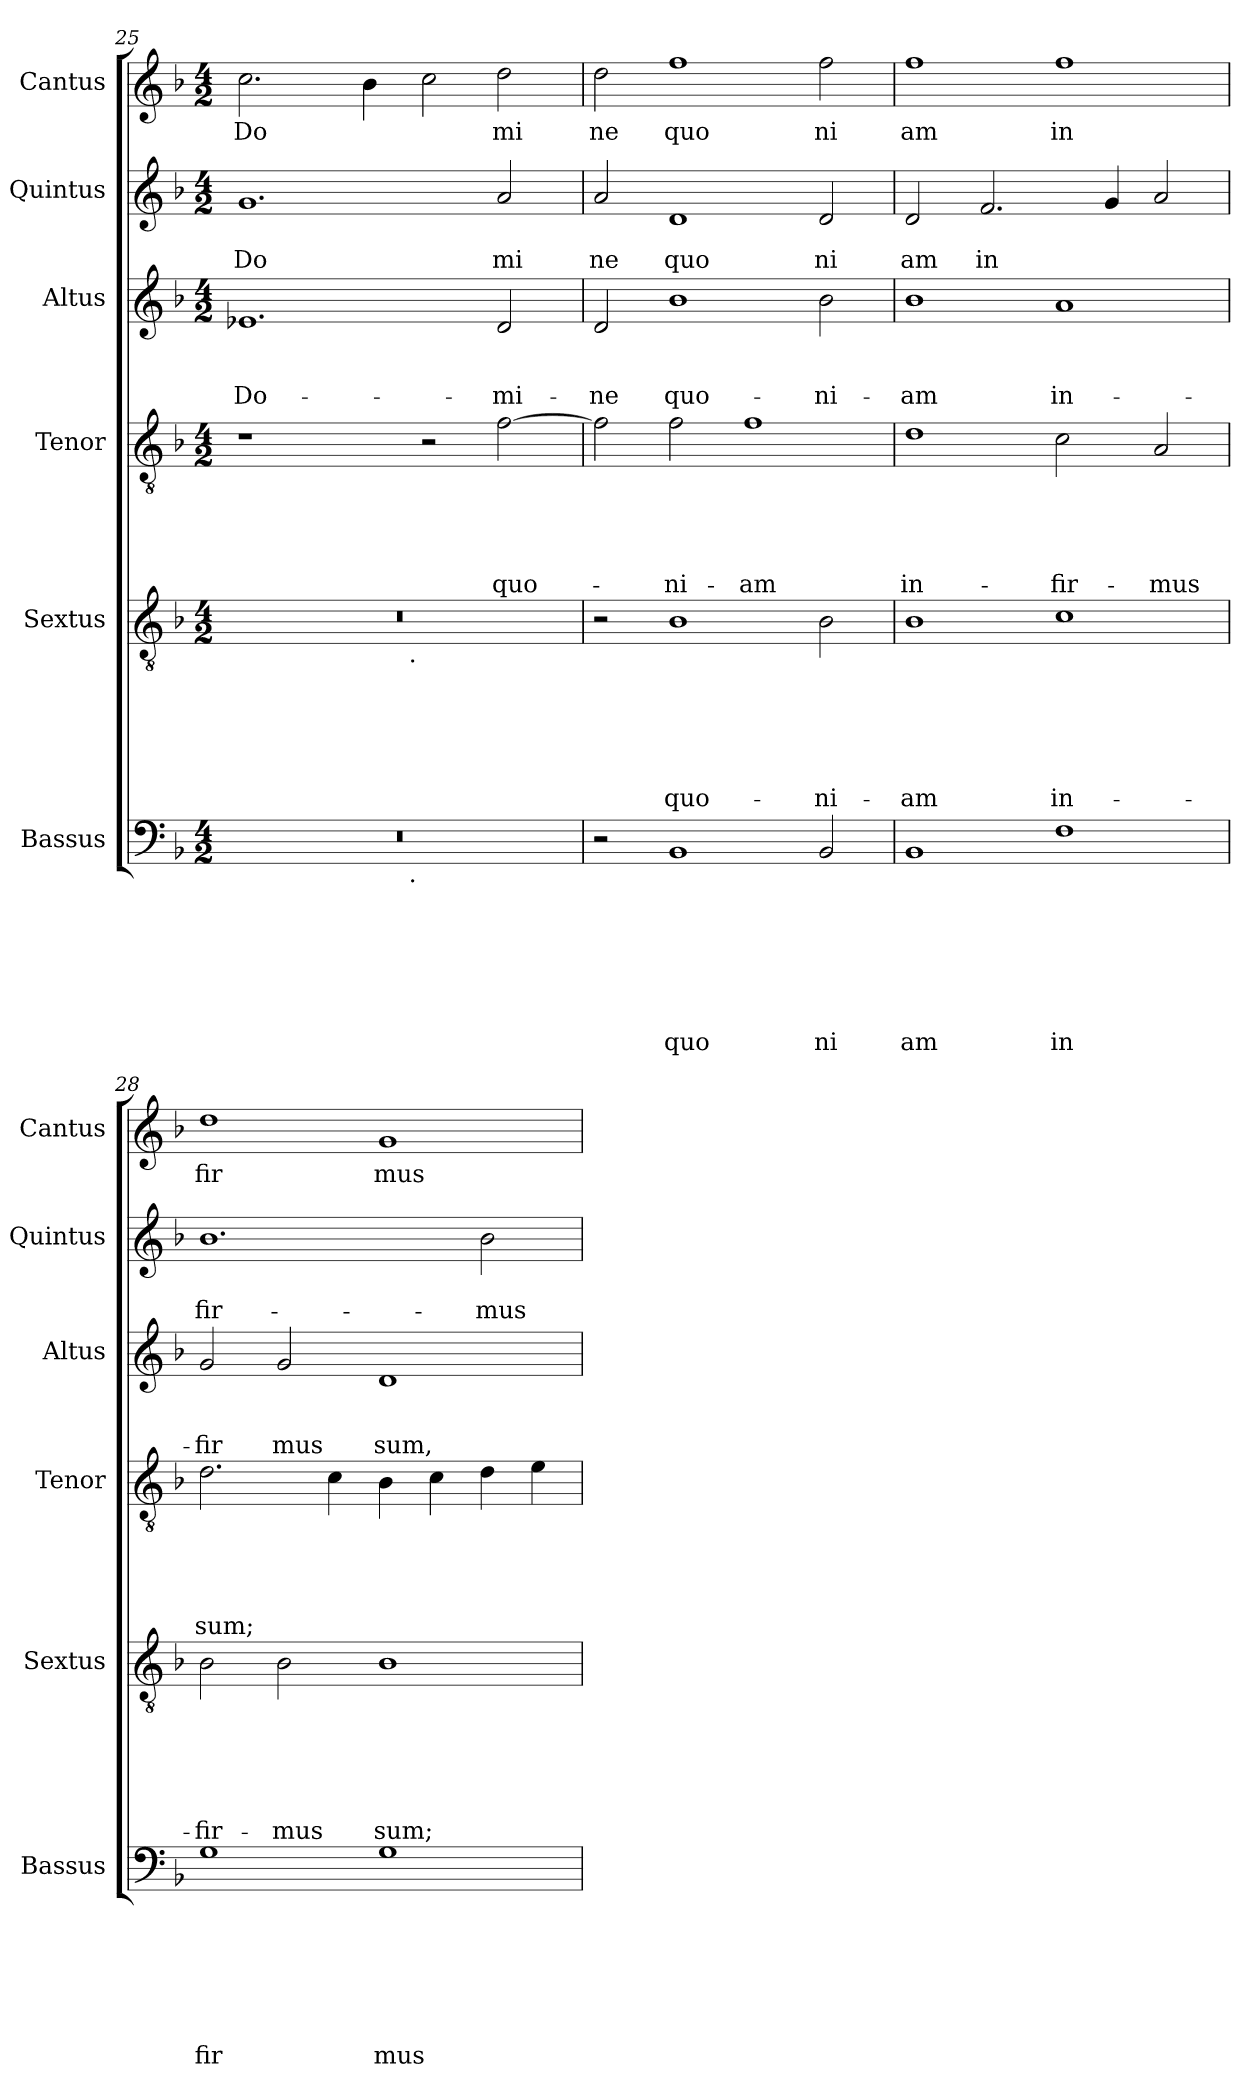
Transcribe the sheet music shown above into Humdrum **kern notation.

**kern	**text	**text	**text	**text	**text	**text	**text	**kern	**text	**text	**text	**text	**text	**text	**kern	**text	**text	**text	**text	**text	**kern	**text	**text	**text	**kern	**text	**text	**kern	**text
*part6	*part6	*part6	*part6	*part6	*part6	*part6	*part6	*part5	*part5	*part5	*part5	*part5	*part5	*part5	*part4	*part4	*part4	*part4	*part4	*part4	*part3	*part3	*part3	*part3	*part2	*part2	*part2	*part1	*part1
*staff6	*staff6	*staff6	*staff6	*staff6	*staff6	*staff6	*staff6	*staff5	*staff5	*staff5	*staff5	*staff5	*staff5	*staff5	*staff4	*staff4	*staff4	*staff4	*staff4	*staff4	*staff3	*staff3	*staff3	*staff3	*staff2	*staff2	*staff2	*staff1	*staff1
*I"Bassus	*	*	*	*	*	*	*	*I"Sextus	*	*	*	*	*	*	*I"Tenor	*	*	*	*	*	*I"Altus	*	*	*	*I"Quintus	*	*	*I"Cantus	*
*I'Bassus	*	*	*	*	*	*	*	*I'Sextus	*	*	*	*	*	*	*I'Tenor	*	*	*	*	*	*I'Altus	*	*	*	*I'Quintus	*	*	*I'Cantus	*
*clefF4	*	*	*	*	*	*	*	*clefGv2	*	*	*	*	*	*	*clefGv2	*	*	*	*	*	*clefG2	*	*	*	*clefG2	*	*	*clefG2	*
*k[b-]	*	*	*	*	*	*	*	*k[b-]	*	*	*	*	*	*	*k[b-]	*	*	*	*	*	*k[b-]	*	*	*	*k[b-]	*	*	*k[b-]	*
*F:	*	*	*	*	*	*	*	*F:	*	*	*	*	*	*	*F:	*	*	*	*	*	*F:	*	*	*	*F:	*	*	*F:	*
*M4/2	*	*	*	*	*	*	*	*M4/2	*	*	*	*	*	*	*M4/2	*	*	*	*	*	*M4/2	*	*	*	*M4/2	*	*	*M4/2	*
=25	=25	=25	=25	=25	=25	=25	=25	=25	=25	=25	=25	=25	=25	=25	=25	=25	=25	=25	=25	=25	=25	=25	=25	=25	=25	=25	=25	=25	=25
!	!	!	!	!	!	!	!	!	!	!	!	!	!	!	!	!	!	!	!	!	!	!	!	!LO:LY:b	!	!	!LO:LY:b	!	!LO:LY:b
*^	*	*	*	*	*	*	*	*^	*	*	*	*	*	*	*	*	*	*	*	*	*	*	*	*	*	*	*	*	*
0r	2ryy	.	.	.	.	.	.	.	0r	2ryy	.	.	.	.	.	.	1r	.	.	.	.	.	1.e-X	.	.	Do-	1.g	.	Do	2.cc\	Do
.	4...ryy	.	.	.	.	.	.	.	.	4...ryy	.	.	.	.	.	.	.	.	.	.	.	.	.	.	.	.	.	.	.	.	.
.	.	.	.	.	.	.	.	.	.	.	.	.	.	.	.	.	.	.	.	.	.	.	.	.	.	.	.	.	.	4b-\	.
!	!	!	!	!	!	!	!	!	!	!LO:TX:b:t=.	!	!	!	!	!	!	!	!	!	!	!	!	!	!	!	!	!	!	!	!	!
!	!LO:TX:b:t=.	!	!	!	!	!	!	!	!	!	!	!	!	!	!	!	!	!	!	!	!	!	!	!	!	!	!	!	!	!	!
.	1ryy	.	.	.	.	.	.	.	.	1ryy	.	.	.	.	.	.	.	.	.	.	.	.	.	.	.	.	.	.	.	.	.
.	.	.	.	.	.	.	.	.	.	.	.	.	.	.	.	.	2r	.	.	.	.	.	.	.	.	.	.	.	.	2cc\	.
!	!	!	!	!	!	!	!	!	!	!	!	!	!	!	!	!	!	!	!	!	!	!LO:LY:b	!	!	!	!LO:LY:b	!	!	!LO:LY:b	!	!LO:LY:b
.	.	.	.	.	.	.	.	.	.	.	.	.	.	.	.	.	[>2f\	.	.	.	.	quo-	2d/	.	.	-mi-	2a/	.	mi	2dd\	mi
.	32ryy	.	.	.	.	.	.	.	.	32ryy	.	.	.	.	.	.	.	.	.	.	.	.	.	.	.	.	.	.	.	.	.
=26	=26	=26	=26	=26	=26	=26	=26	=26	=26	=26	=26	=26	=26	=26	=26	=26	=26	=26	=26	=26	=26	=26	=26	=26	=26	=26	=26	=26	=26	=26	=26
!	!	!	!	!	!	!	!	!	!	!	!	!	!	!	!	!	!	!	!	!	!	!	!	!	!	!LO:LY:b	!	!	!LO:LY:b	!	!LO:LY:b
*v	*v	*	*	*	*	*	*	*	*	*	*	*	*	*	*	*	*	*	*	*	*	*	*	*	*	*	*	*	*	*	*
*	*	*	*	*	*	*	*	*v	*v	*	*	*	*	*	*	*	*	*	*	*	*	*	*	*	*	*	*	*	*	*
2r	.	.	.	.	.	.	.	2r	.	.	.	.	.	.	2f\]	.	.	.	.	.	2d/	.	.	-ne	2a/	.	ne	2dd\	ne
!	!	!	!	!	!	!	!LO:LY:b	!	!	!	!	!	!	!LO:LY:b	!	!	!	!	!	!LO:LY:b	!	!	!	!LO:LY:b	!	!	!LO:LY:b	!	!LO:LY:b
1BB-	.	.	.	.	.	.	quo	1B-	.	.	.	.	.	quo-	2f\	.	.	.	.	-ni-	1b-	.	.	quo-	1d	.	quo	1ff	quo
!	!	!	!	!	!	!	!	!	!	!	!	!	!	!	!	!	!	!	!	!LO:LY:b	!	!	!	!	!	!	!	!	!
.	.	.	.	.	.	.	.	.	.	.	.	.	.	.	1f	.	.	.	.	-am	.	.	.	.	.	.	.	.	.
!	!	!	!	!	!	!	!LO:LY:b	!	!	!	!	!	!	!LO:LY:b	!	!	!	!	!	!	!	!	!	!LO:LY:b	!	!	!LO:LY:b	!	!LO:LY:b
2BB-/	.	.	.	.	.	.	ni	2B-\	.	.	.	.	.	-ni-	.	.	.	.	.	.	2b-\	.	.	-ni-	2d/	.	ni	2ff\	ni
=27	=27	=27	=27	=27	=27	=27	=27	=27	=27	=27	=27	=27	=27	=27	=27	=27	=27	=27	=27	=27	=27	=27	=27	=27	=27	=27	=27	=27	=27
!	!	!	!	!	!	!	!LO:LY:b	!	!	!	!	!	!	!LO:LY:b	!	!	!	!	!	!LO:LY:b	!	!	!	!LO:LY:b	!	!	!LO:LY:b	!	!LO:LY:b
1BB-	.	.	.	.	.	.	am	1B-	.	.	.	.	.	-am	1d	.	.	.	.	in-	1b-	.	.	-am	2d/	.	am	1ff	am
!	!	!	!	!	!	!	!	!	!	!	!	!	!	!	!	!	!	!	!	!	!	!	!	!	!	!	!LO:LY:b	!	!
.	.	.	.	.	.	.	.	.	.	.	.	.	.	.	.	.	.	.	.	.	.	.	.	.	2.f/	.	in	.	.
!	!	!	!	!	!	!	!LO:LY:b	!	!	!	!	!	!	!LO:LY:b	!	!	!	!	!	!LO:LY:b	!	!	!	!LO:LY:b	!	!	!	!	!LO:LY:b
1F	.	.	.	.	.	.	in	1c	.	.	.	.	.	in-	2c\	.	.	.	.	-fir-	1a	.	.	in-	.	.	.	1ff	in
.	.	.	.	.	.	.	.	.	.	.	.	.	.	.	.	.	.	.	.	.	.	.	.	.	4g/	.	.	.	.
!	!	!	!	!	!	!	!	!	!	!	!	!	!	!	!	!	!	!	!	!LO:LY:b	!	!	!	!	!	!	!	!	!
.	.	.	.	.	.	.	.	.	.	.	.	.	.	.	2A/	.	.	.	.	-mus	.	.	.	.	2a/	.	.	.	.
!!LO:PB:g=z
=28	=28	=28	=28	=28	=28	=28	=28	=28	=28	=28	=28	=28	=28	=28	=28	=28	=28	=28	=28	=28	=28	=28	=28	=28	=28	=28	=28	=28	=28
!	!	!	!	!	!	!	!LO:LY:b	!	!	!	!	!	!	!LO:LY:b	!	!	!	!	!	!LO:LY:b	!	!	!	!LO:LY:b	!	!	!LO:LY:b	!	!LO:LY:b
1G	.	.	.	.	.	.	fir	2B-\	.	.	.	.	.	-fir-	2.d\	.	.	.	.	sum;	2g/	.	.	-fir	1.b-	.	fir-	1dd	fir
!	!	!	!	!	!	!	!	!	!	!	!	!	!	!LO:LY:b	!	!	!	!	!	!	!	!	!	!LO:LY:b	!	!	!	!	!
.	.	.	.	.	.	.	.	2B-\	.	.	.	.	.	-mus	.	.	.	.	.	.	2g/	.	.	mus	.	.	.	.	.
.	.	.	.	.	.	.	.	.	.	.	.	.	.	.	4c\	.	.	.	.	.	.	.	.	.	.	.	.	.	.
!	!	!	!	!	!	!	!LO:LY:b	!	!	!	!	!	!	!LO:LY:b	!	!	!	!	!	!	!	!	!	!LO:LY:b	!	!	!	!	!LO:LY:b
1G	.	.	.	.	.	.	mus	1B-	.	.	.	.	.	sum;	4B-\	.	.	.	.	.	1d	.	.	sum,	.	.	.	1g	mus
.	.	.	.	.	.	.	.	.	.	.	.	.	.	.	4c\	.	.	.	.	.	.	.	.	.	.	.	.	.	.
!	!	!	!	!	!	!	!	!	!	!	!	!	!	!	!	!	!	!	!	!	!	!	!	!	!	!	!LO:LY:b	!	!
.	.	.	.	.	.	.	.	.	.	.	.	.	.	.	4d\	.	.	.	.	.	.	.	.	.	2b-\	.	-mus	.	.
.	.	.	.	.	.	.	.	.	.	.	.	.	.	.	4e\	.	.	.	.	.	.	.	.	.	.	.	.	.	.
=	=	=	=	=	=	=	=	=	=	=	=	=	=	=	=	=	=	=	=	=	=	=	=	=	=	=	=	=	=
*-	*-	*-	*-	*-	*-	*-	*-	*-	*-	*-	*-	*-	*-	*-	*-	*-	*-	*-	*-	*-	*-	*-	*-	*-	*-	*-	*-	*-	*-
